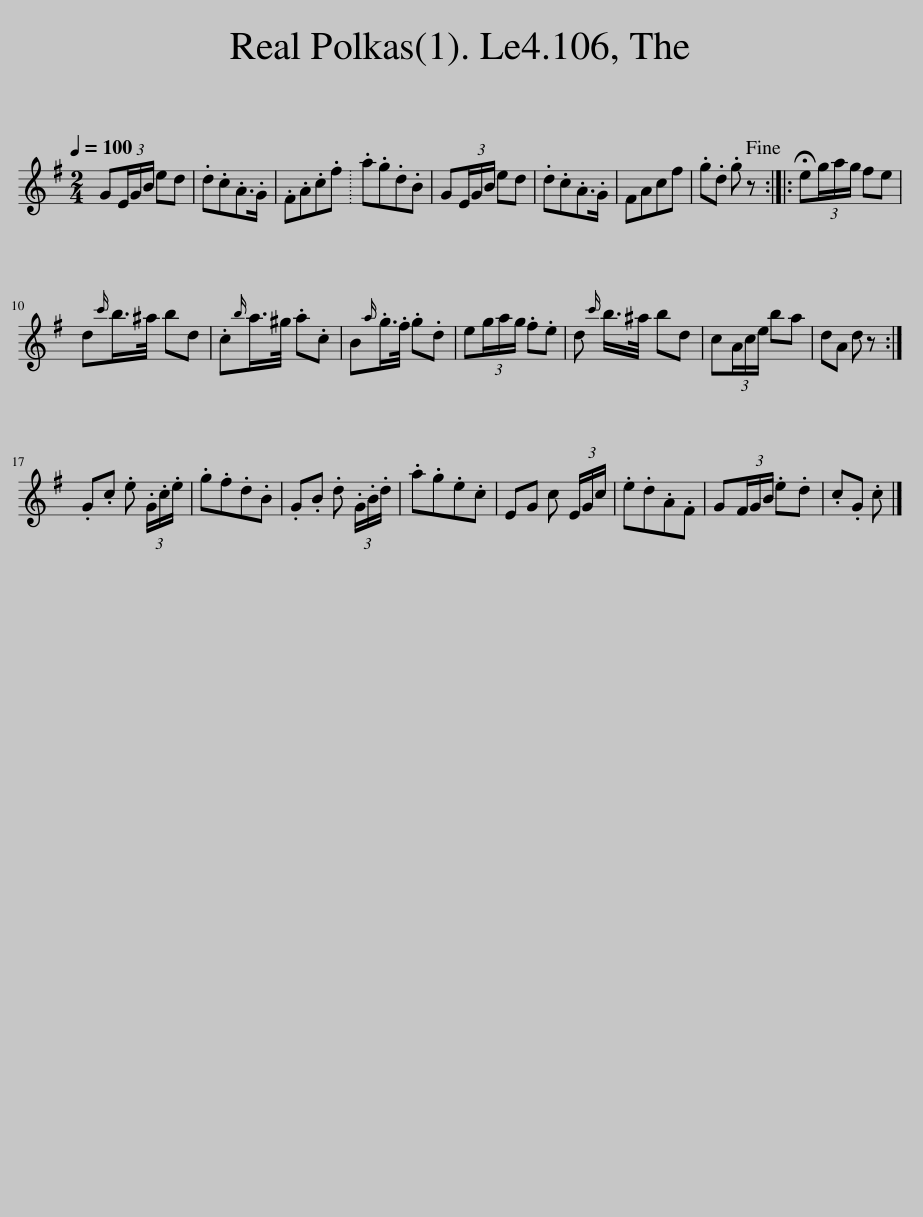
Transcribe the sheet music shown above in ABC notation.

X:1
L:1/8
Q:1/4=100
M:2/4
I:linebreak $
K:G
V:1 treble
V:1
 G(3E/G/B/ ed | .d.c.A>.G | .F.A.c.f | .a.g.d.B | G(3E/G/B/ ed | %5
 .d.c.A>.G | FAcf | .g.d .g z!fine! :: !fermata!e(3g/a/g/ fe |$ d{c'}b/>^a/ bd | %10
 .c{b}a/>^g/ .a.c | B{a}.g/>.f/ .g.d | e(3g/a/g/ .f.e | d{c'} b/>^a/ bd | c(3A/c/e/ ba | %15
 dA d z :|$ .G.c .e (3.G/.c/.e/ | .g.f.d.B | .G.B .d (3.G/.B/.d/ | .a.g.e.c | %20
 EG c (3E/G/c/ | .e.d.A.F | G(3F/G/B/ .e.d | .c.G .c |] %24
